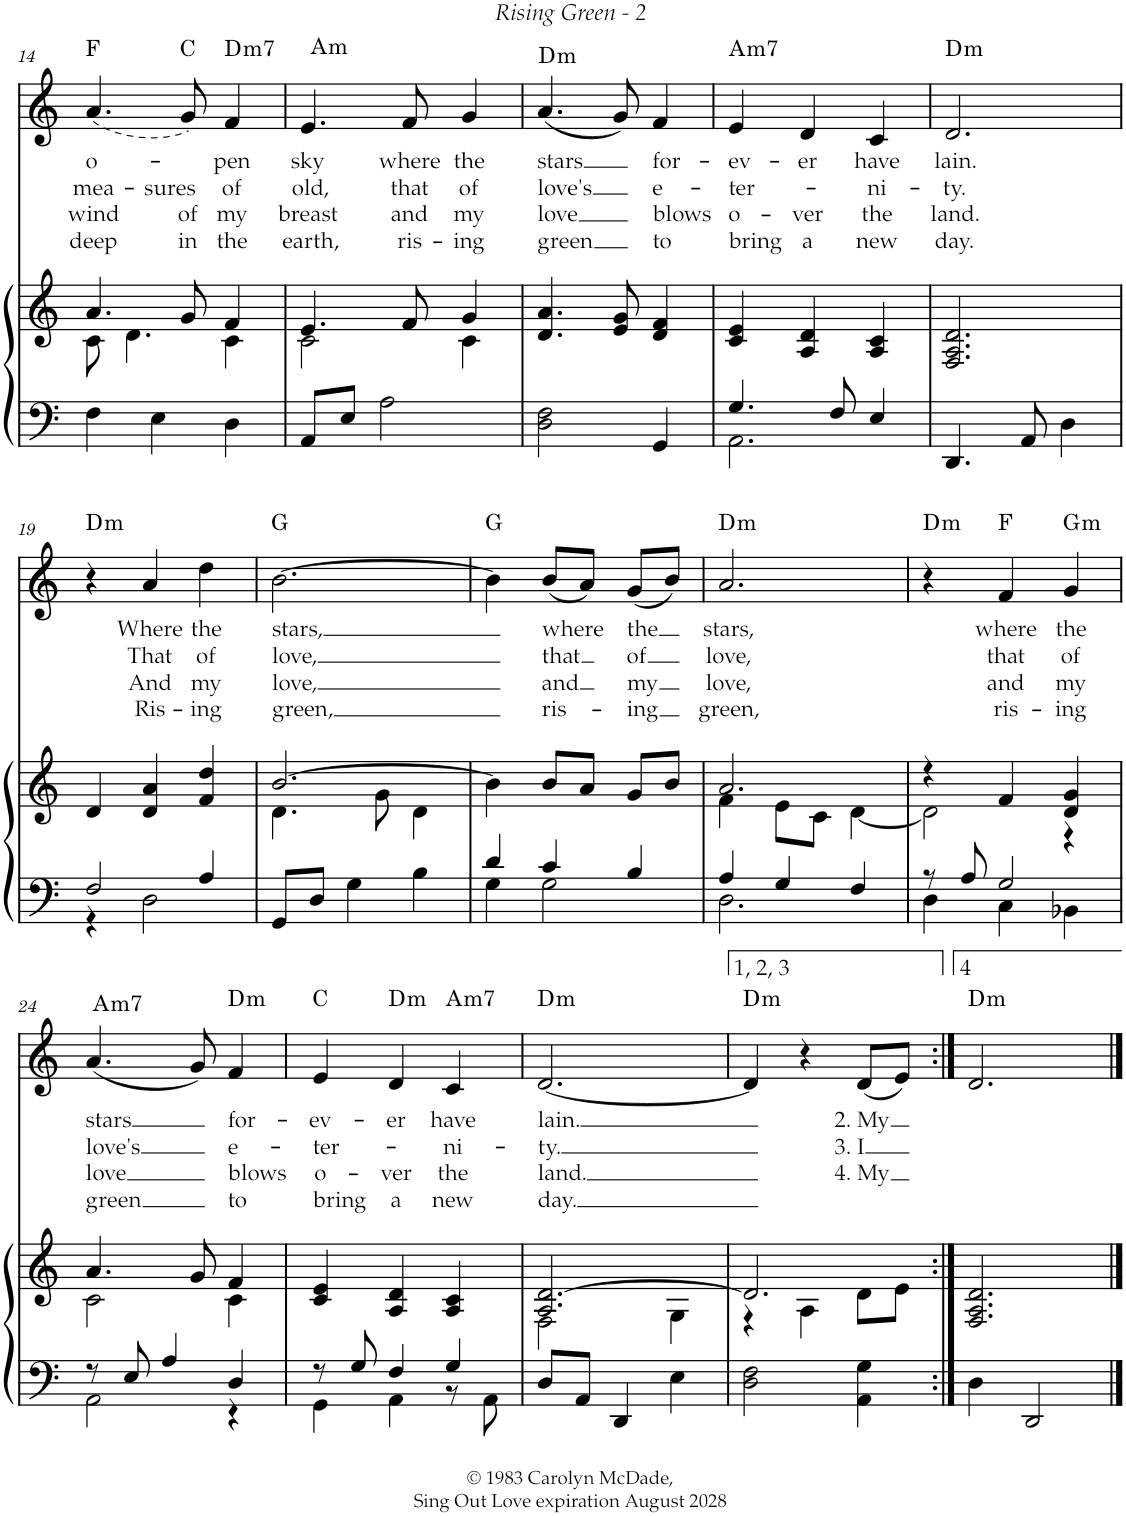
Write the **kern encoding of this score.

**kern	**kern	**kern	**text	**text	**text	**text	**harte
*part2	*part2	*part1	*part1	*part1	*part1	*part1	*part1
*staff3	*staff2	*staff1	*staff1	*staff1	*staff1	*staff1	*
*I"Piano	*	*I"Voice Oohs	*	*	*	*	*
*I'Pno	*	*I'V	*	*	*	*	*
!!LO:PB:g=z
*clefF4	*clefG2	*clefG2	*	*	*	*	*
*k[]	*k[]	*k[]	*	*	*	*	*
*M3/4	*M3/4	*M3/4	*	*	*	*	*
=14	=14	=14	=14	=14	=14	=14	=14
*	*^	*	*	*	*	*	*
!	!	!	!	!LO:LY:b	!LO:LY:b	!LO:LY:b	!LO:LY:b	!
4F\	4.a/	8c\	(4.a/	o-	mea-	wind	deep	F:maj
.	.	4.d\	.	.	.	.	.	.
4E\	.	.	.	.	.	.	.	.
!	!	!	!	!	!LO:LY:b	!LO:LY:b	!LO:LY:b	!
.	8g/	.	8g/)	.	-sures	of	in	C:maj
!	!	!	!	!LO:LY:b	!LO:LY:b	!LO:LY:b	!LO:LY:b	!LO:H:kt=m7
4D\	4f/	4c\	4f/	-pen	of	my	the	D:min7
=15	=15	=15	=15	=15	=15	=15	=15	=15
!	!	!	!	!LO:LY:b	!LO:LY:b	!LO:LY:b	!LO:LY:b	!LO:H:kt=m
8AA/L	4.e/	2c\	4.e/	sky	old,	breast	earth,	A:min
8E/J	.	.	.	.	.	.	.	.
2A\	.	.	.	.	.	.	.	.
!	!	!	!	!LO:LY:b	!LO:LY:b	!LO:LY:b	!LO:LY:b	!
.	8f/	.	8f/	where	that	and	ris-	.
!	!	!	!	!LO:LY:b	!LO:LY:b	!LO:LY:b	!LO:LY:b	!
.	4g/	4c\	4g/	the	of	my	-ing	.
=16	=16	=16	=16	=16	=16	=16	=16	=16
!	!	!	!	!LO:LY:b	!LO:LY:b	!LO:LY:b	!LO:LY:b	!LO:H:kt=m
*	*v	*v	*	*	*	*	*	*
2D\ 2F\	4.d/ 4.a/	(<4.a/	stars	love's	love	green	D:min
.	8e/ 8g/	8g/)	.	.	.	.	.
!	!	!	!LO:LY:b	!LO:LY:b	!LO:LY:b	!LO:LY:b	!
4GG/	4d/ 4f/	4f/	for-	e-	blows	to	.
=17	=17	=17	=17	=17	=17	=17	=17
*^	*	*	*	*	*	*	*
!	!	!	!	!LO:LY:b	!LO:LY:b	!LO:LY:b	!LO:LY:b	!LO:H:kt=m7
4.G/	2.AA\	4c/ 4e/	4e/	-ev-	-ter-	o-	bring	A:min7
!	!	!	!	!LO:LY:b	!	!LO:LY:b	!LO:LY:b	!
.	.	4A/ 4d/	4d/	-er	.	-ver	a	.
8F/	.	.	.	.	.	.	.	.
!	!	!	!	!LO:LY:b	!LO:LY:b	!LO:LY:b	!LO:LY:b	!
4E/	.	4A/ 4c/	4c/	have	-ni-	the	new	.
*v	*v	*	*	*	*	*	*	*
=18	=18	=18	=18	=18	=18	=18	=18
!	!	!	!LO:LY:b	!LO:LY:b	!LO:LY:b	!LO:LY:b	!LO:H:kt=m
4.DD/	2.F/ 2.A/ 2.d/	2.d/	lain.	-ty.	land.	day.	D:min
8AA/	.	.	.	.	.	.	.
4D\	.	.	.	.	.	.	.
!!LO:LB:g=z
=19	=19	=19	=19	=19	=19	=19	=19
*^	*	*	*	*	*	*	*
!	!	!	!	!	!	!	!	!LO:H:kt=m
2F/	4r	4d/	4r	.	.	.	.	D:min
!	!	!	!	!LO:LY:b	!LO:LY:b	!LO:LY:b	!LO:LY:b	!
.	2D\	4d/ 4a/	4a/	Where	That	And	Ris-	.
!	!	!	!	!LO:LY:b	!LO:LY:b	!LO:LY:b	!LO:LY:b	!
4A/	.	4f/ 4dd/	4dd\	the	of	my	-ing	.
*v	*v	*	*	*	*	*	*	*
=20	=20	=20	=20	=20	=20	=20	=20
*	*^	*	*	*	*	*	*
!	!	!	!	!LO:LY:b	!LO:LY:b	!LO:LY:b	!LO:LY:b	!
8GG/L	[>2.b/	4.d\	[>2.b\	stars,	love,	love,	green,	G:maj
8D/J	.	.	.	.	.	.	.	.
4G\	.	.	.	.	.	.	.	.
.	.	8g\	.	.	.	.	.	.
4B\	.	4d\	.	.	.	.	.	.
*	*v	*v	*	*	*	*	*	*
=21	=21	=21	=21	=21	=21	=21	=21
*^	*	*	*	*	*	*	*
4d/	4G\	4b\]	4b\]	.	.	.	.	G:maj
!	!	!	!	!LO:LY:b	!LO:LY:b	!LO:LY:b	!LO:LY:b	!
4c/	2G\	8b/L	(<8b/L	where	that	and	ris-	.
.	.	8a/J	8a/J)	.	.	.	.	.
!	!	!	!	!LO:LY:b	!LO:LY:b	!LO:LY:b	!LO:LY:b	!
4B/	.	8g/L	(<8g/L	the	of	my	-ing	.
.	.	8b/J	8b/J)	.	.	.	.	.
=22	=22	=22	=22	=22	=22	=22	=22	=22
*	*	*^	*	*	*	*	*	*
!	!	!	!	!	!LO:LY:b	!LO:LY:b	!LO:LY:b	!LO:LY:b	!LO:H:kt=m
4A/	2.D\	2.a/	4f\	2.a/	stars,	love,	love,	green,	D:min
4G/	.	.	8e\L	.	.	.	.	.	.
.	.	.	8c\J	.	.	.	.	.	.
4F/	.	.	[<4d\	.	.	.	.	.	.
=23	=23	=23	=23	=23	=23	=23	=23	=23	=23
!	!	!	!	!	!	!	!	!	!LO:H:kt=m
8r	4D\	4r	2d\]	4r	.	.	.	.	D:min
8A/	.	.	.	.	.	.	.	.	.
!	!	!	!	!	!LO:LY:b	!LO:LY:b	!LO:LY:b	!LO:LY:b	!
2G/	4C\	4f/	.	4f/	where	that	and	ris-	F:maj
!	!	!	!	!	!LO:LY:b	!LO:LY:b	!LO:LY:b	!LO:LY:b	!LO:H:kt=m
.	4BB-X\	4d/ 4g/	4r	4g/	the	of	my	-ing	G:min
!!LO:LB:g=z
=24	=24	=24	=24	=24	=24	=24	=24	=24	=24
!	!	!	!	!	!LO:LY:b	!LO:LY:b	!LO:LY:b	!LO:LY:b	!LO:H:kt=m7
8r	2AA\	4.a/	2c\	(<4.a/	stars	love's	love	green	A:min7
8E/	.	.	.	.	.	.	.	.	.
4A/	.	.	.	.	.	.	.	.	.
.	.	8g/	.	8g/)	.	.	.	.	.
!	!	!	!	!	!LO:LY:b	!LO:LY:b	!LO:LY:b	!LO:LY:b	!LO:H:kt=m
4D/	4r	4f/	4c\	4f/	for-	e-	blows	to	D:min
=25	=25	=25	=25	=25	=25	=25	=25	=25	=25
!	!	!	!	!	!LO:LY:b	!LO:LY:b	!LO:LY:b	!LO:LY:b	!
*	*	*v	*v	*	*	*	*	*	*
8r	4GG\	4c/ 4e/	4e/	-ev-	-ter-	o-	bring	C:maj
8G/	.	.	.	.	.	.	.	.
!	!	!	!	!LO:LY:b	!	!LO:LY:b	!LO:LY:b	!LO:H:kt=m
4F/	4AA\	4A/ 4d/	4d/	-er	.	-ver	a	D:min
!	!	!	!	!LO:LY:b	!LO:LY:b	!LO:LY:b	!LO:LY:b	!LO:H:kt=m7
4G/	8r	4A/ 4c/	4c/	have	-ni-	the	new	A:min7
.	8AA\	.	.	.	.	.	.	.
=26	=26	=26	=26	=26	=26	=26	=26	=26
*	*	*^	*	*	*	*	*	*
!	!	!	!	!	!LO:LY:b	!LO:LY:b	!LO:LY:b	!LO:LY:b	!LO:H:kt=m
*v	*v	*	*	*	*	*	*	*	*
8D/L	2.A/ [>2.d/	2F\	[<2.d/	lain.	-ty.	land.	day.	D:min
8AA/J	.	.	.	.	.	.	.	.
4DD/	.	.	.	.	.	.	.	.
4E\	.	4G\	.	.	.	.	.	.
=27	=27	=27	=27	=27	=27	=27	=27	=27
!	!	!	!	!	!	!	!	!LO:H:kt=m
2D\ 2F\	2.d/]	4r	4d/]	.	.	.	.	D:min
.	.	4A\	4r	.	.	.	.	.
!	!	!	!	!LO:LY:b	!LO:LY:b	!LO:LY:b	!	!
4AA\ 4G\	.	8d\L	(<8d/L	2. My	3. I	4. My	.	.
.	.	8e\J	8e/J)	.	.	.	.	.
=28:|!	=28:|!	=28:|!	=28:|!	=28:|!	=28:|!	=28:|!	=28:|!	=28:|!
!	!	!	!	!	!	!	!	!LO:H:n=1:kt=m
!	!	!	!	!	!	!	!	!LO:H:n=2:kt=N.C.
*	*v	*v	*	*	*	*	*	*
4D\	2.F/ 2.A/ 2.d/	2.d/	.	.	.	.	D:min N
2DD/	.	.	.	.	.	.	.
==	==	==	==	==	==	==	==
*-	*-	*-	*-	*-	*-	*-	*-
